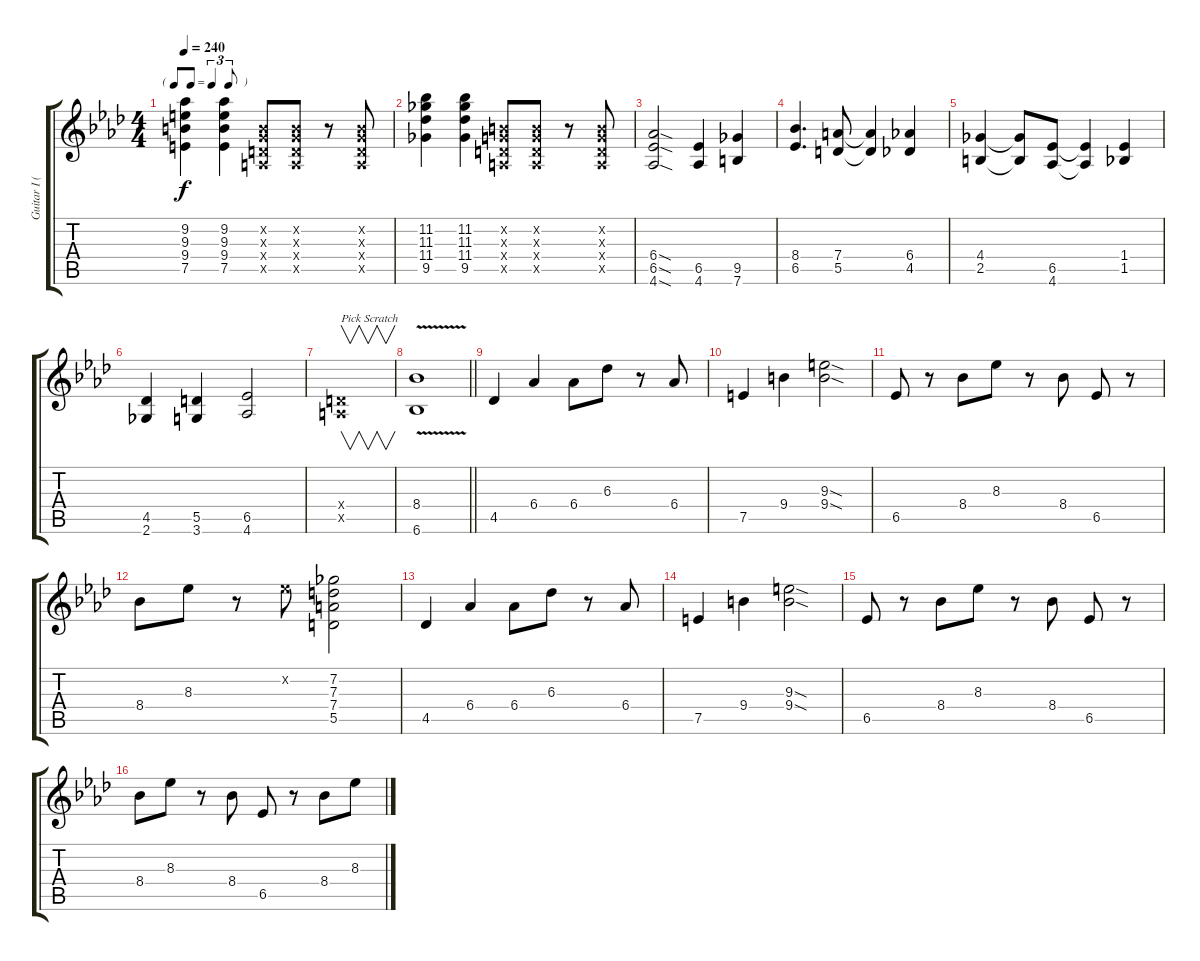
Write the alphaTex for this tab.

\track ("Guitar I (Hirasawa Yui)" "Guitar I (") {instrument overdrivenguitar}
\staff {score tabs}
\tuning (E4 B3 G3 D3 A2 E2) {hide}
\ts (4 4)
\tf triplet8th
\tempo 240
\clef g2
\ks ab
(9.2 9.3 9.4 7.5).4{dy f} (9.2 9.3 9.4 7.5).4 (0.2{x} 0.3{x} 0.4{x} 0.5{x}).8 (0.2{x} 0.3{x} 0.4{x} 0.5{x}).8 r.8 (0.2{x} 0.3{x} 0.4{x} 0.5{x}).8 |
(11.2 11.3 11.4 9.5).4 (11.2 11.3 11.4 9.5).4 (0.2{x} 0.3{x} 0.4{x} 0.5{x}).8 (0.2{x} 0.3{x} 0.4{x} 0.5{x}).8 r.8 (0.2{x} 0.3{x} 0.4{x} 0.5{x}).8 |
(6.4{sod} 6.5{sod} 4.6{sod}).2 (6.5 4.6).4 (9.5 7.6).4 |
(8.4 6.5).4{d} (7.4 5.5).8 (7.4{t} 5.5{t}).4 (6.4 4.5).4 |
(4.4 2.5).4 (4.4{t} 2.5{t}).8 (6.5 4.6).8 (6.5{t} 4.6{t}).4 (1.4 1.5).4 |
(4.5 2.6).4 (5.5 3.6).4 (6.5 4.6).2 |
(0.4{x} 0.5{x}).1{v txt "Pick Scratch"} |
\barLineRight lightlight
(8.4{v} 6.6{v}).1 |
4.5.4 6.4.4 6.4.8 6.3.8 r.8 6.4.8 |
7.5.4 9.4.4 (9.3{sod} 9.4{sod}).2 |
6.5.8 r.8 8.4.8 8.3.8 r.8 8.4.8 6.5.8 r.8 |
8.4.8 8.3.8 r.8 4.2{x}.8 (7.2 7.3 7.4 5.5).2 |
4.5.4 6.4.4 6.4.8 6.3.8 r.8 6.4.8 |
7.5.4 9.4.4 (9.3{sod} 9.4{sod}).2 |
6.5.8 r.8 8.4.8 8.3.8 r.8 8.4.8 6.5.8 r.8 |
8.4.8 8.3.8 r.8 8.4.8 6.5.8 r.8 8.4.8 8.3.8
